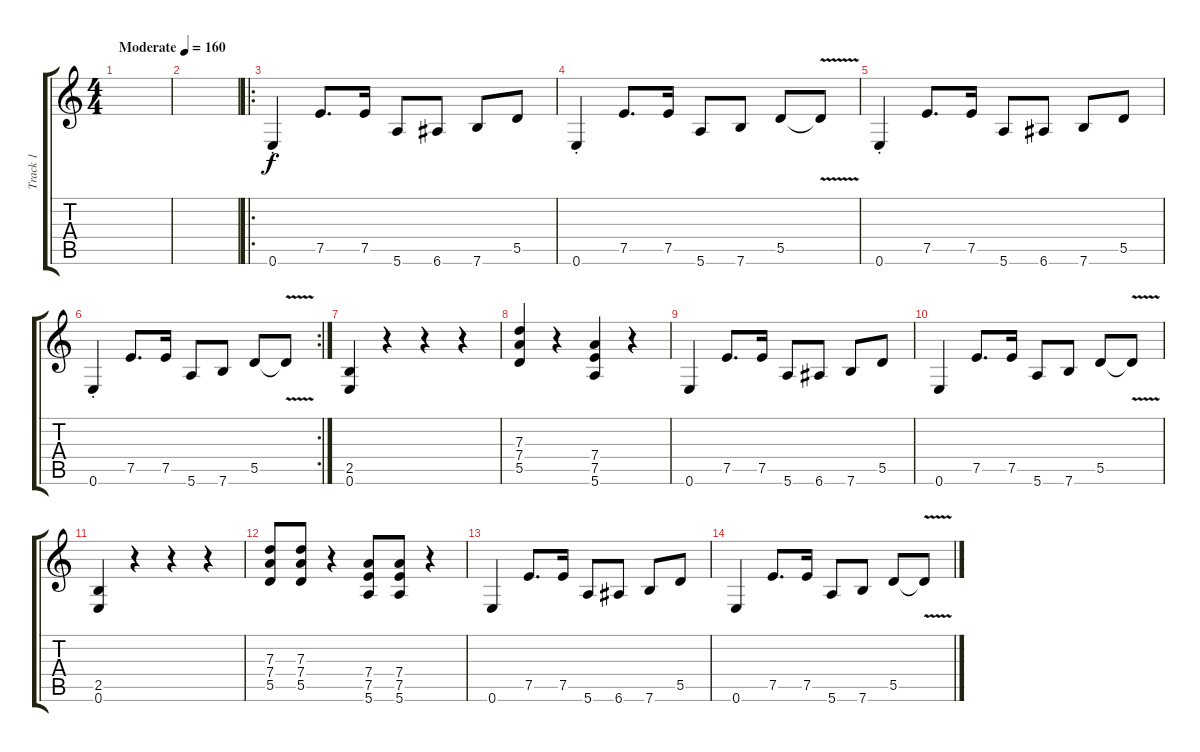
\track ("Track 1" "Track 1") {instrument overdrivenguitar}
\staff {score tabs}
\tuning (E4 B3 G3 D3 A2 E2) {hide}
\ts (4 4)
\tempo (160 "Moderate")
\clef g2
\ks c
|
|
\ro
0.6{st}.4 7.5.8{d} 7.5.16 5.6.8 6.6.8 7.6.8 5.5.8 |
0.6{st}.4 7.5.8{d} 7.5.16 5.6.8 7.6.8 5.5.8 5.5{v t}.8 |
0.6{st}.4 7.5.8{d} 7.5.16 5.6.8 6.6.8 7.6.8 5.5.8 |
\rc 2
0.6{st}.4 7.5.8{d} 7.5.16 5.6.8 7.6.8 5.5.8 5.5{v t}.8 |
(2.5 0.6).4 r.4 r.4 r.4 |
(7.3 7.4 5.5).4 r.4 (7.4 7.5 5.6).4 r.4 |
0.6.4 7.5.8{d} 7.5.16 5.6.8 6.6.8 7.6.8 5.5.8 |
0.6.4 7.5.8{d} 7.5.16 5.6.8 7.6.8 5.5.8 5.5{v t}.8 |
(2.5 0.6).4 r.4 r.4 r.4 |
(7.3 7.4 5.5).8 (7.3 7.4 5.5).8 r.4 (7.4 7.5 5.6).8 (7.4 7.5 5.6).8 r.4 |
0.6.4 7.5.8{d} 7.5.16 5.6.8 6.6.8 7.6.8 5.5.8 |
0.6.4 7.5.8{d} 7.5.16 5.6.8 7.6.8 5.5.8 5.5{v t}.8
